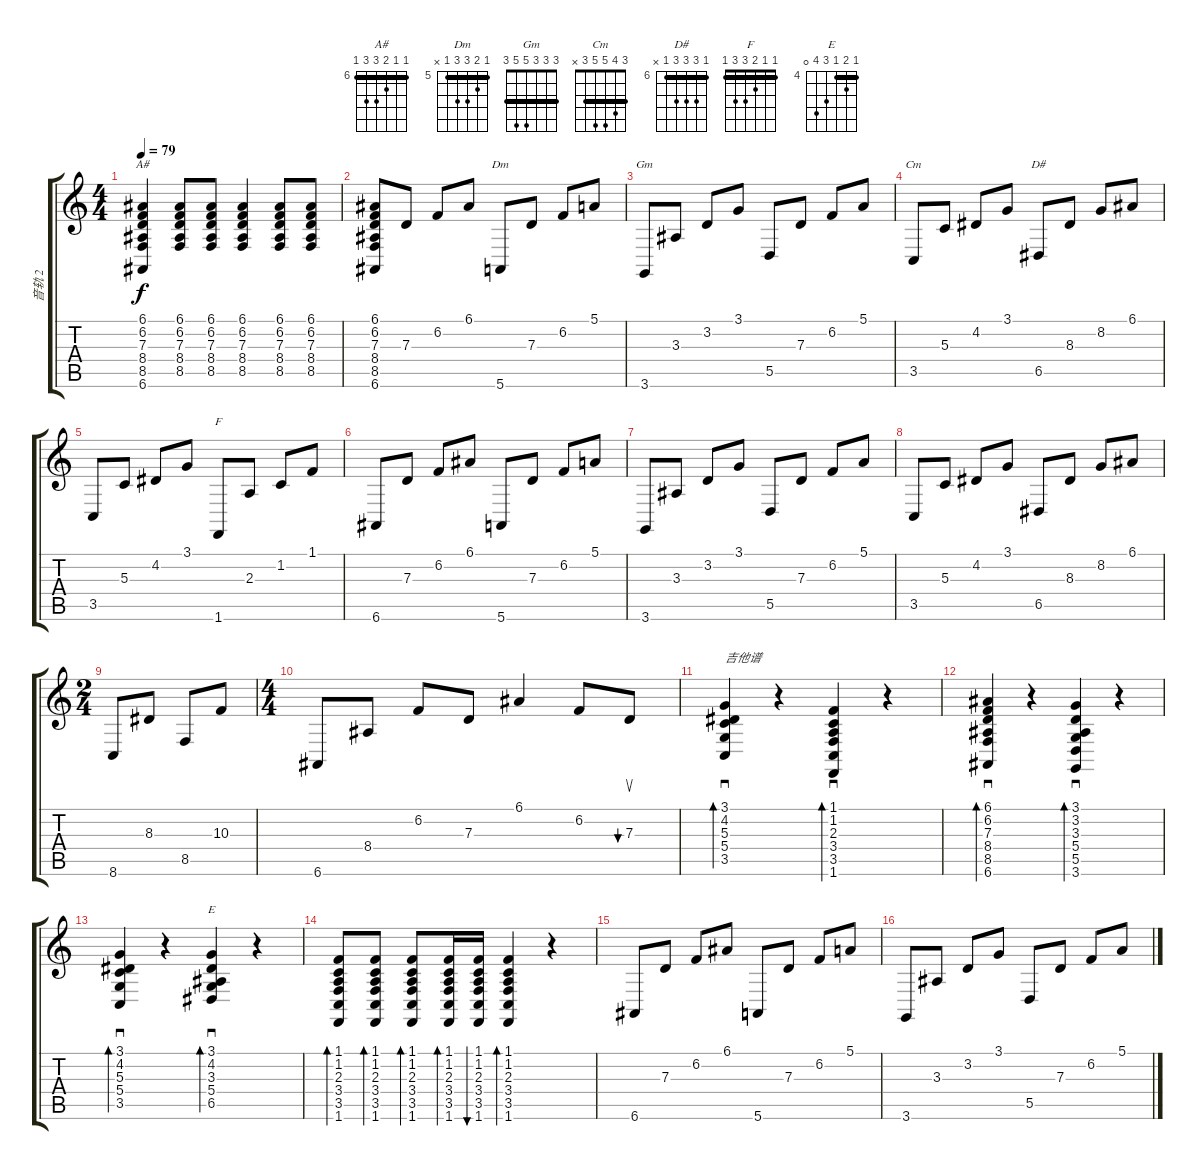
\track ("音轨 2" "音轨 2") {instrument recorder}
\staff {score tabs}
\tuning (E4 B3 G3 D3 A2 E2) {hide}
\chord ("A#" 6 6 7 8 8 6) {firstfret 6 barre 6}
\chord ("Dm" 5 6 7 7 5 x) {firstfret 5 barre 5}
\chord ("Gm" 3 3 3 5 5 3) {barre 3}
\chord ("Cm" 3 4 5 5 3 x) {barre 3}
\chord ("D#" 6 8 8 8 6 x) {firstfret 6 barre 6}
\chord ("F" 1 1 2 3 3 1) {barre 1}
\chord ("E" 4 5 4 6 7 0) {firstfret 4 barre 4}
\ts (4 4)
\tempo 79
\clef g2
\ks c
(6.1 6.2 7.3 8.4 8.5 6.6).4{ch "A#" dy f} (6.1 6.2 7.3 8.4 8.5).8 (6.1 6.2 7.3 8.4 8.5).8 (6.1 6.2 7.3 8.4 8.5).4 (6.1 6.2 7.3 8.4 8.5).8 (6.1 6.2 7.3 8.4 8.5).8 |
(6.1 6.2 7.3 8.4 8.5 6.6).8 7.3.8 6.2.8 6.1.8 5.6.8{ch "Dm"} 7.3.8 6.2.8 5.1.8 |
3.6.8{ch "Gm"} 3.3.8 3.2.8 3.1.8 5.5.8 7.3.8 6.2.8 5.1.8 |
3.5.8{ch "Cm"} 5.3.8 4.2.8 3.1.8 6.5.8{ch "D#"} 8.3.8 8.2.8 6.1.8 |
3.5.8 5.3.8 4.2.8 3.1.8 1.6.8{ch "F"} 2.3.8 1.2.8 1.1.8 |
6.6.8 7.3.8 6.2.8 6.1.8 5.6.8 7.3.8 6.2.8 5.1.8 |
3.6.8 3.3.8 3.2.8 3.1.8 5.5.8 7.3.8 6.2.8 5.1.8 |
3.5.8 5.3.8 4.2.8 3.1.8 6.5.8 8.3.8 8.2.8 6.1.8 |
\ts (2 4)
8.6.8 8.3.8 8.5.8 10.3.8 |
\ts (4 4)
6.6.8 8.4.8 6.2.8 7.3.8 6.1.4 6.2.8 7.3.8{su bu 30} |
(3.1 4.2 5.3 5.4 3.5).4{sd bd 480 txt "吉他谱"} r.4 (1.1 1.2 2.3 3.4 3.5 1.6).4{sd bd 480} r.4 |
(6.1 6.2 7.3 8.4 8.5 6.6).4{sd bd 480} r.4 (3.1 3.2 3.3 5.4 5.5 3.6).4{sd bd 480} r.4 |
(3.1 4.2 5.3 5.4 3.5).4{sd bd 480} r.4 (3.1 4.2 3.3 5.4 6.5).4{sd bd 480 ch "E"} r.4 |
(1.1 1.2 2.3 3.4 3.5 1.6).8{bd 30} (1.1 1.2 2.3 3.4 3.5 1.6).8{bd 30} (1.1 1.2 2.3 3.4 3.5 1.6).8{bd 30} (1.1 1.2 2.3 3.4 3.5 1.6).16{bd 30} (1.1 1.2 2.3 3.4 3.5 1.6).16{bu 30} (1.1 1.2 2.3 3.4 3.5 1.6).4{bd 30} r.4 |
6.6.8 7.3.8 6.2.8 6.1.8 5.6.8 7.3.8 6.2.8 5.1.8 |
3.6.8 3.3.8 3.2.8 3.1.8 5.5.8 7.3.8 6.2.8 5.1.8
